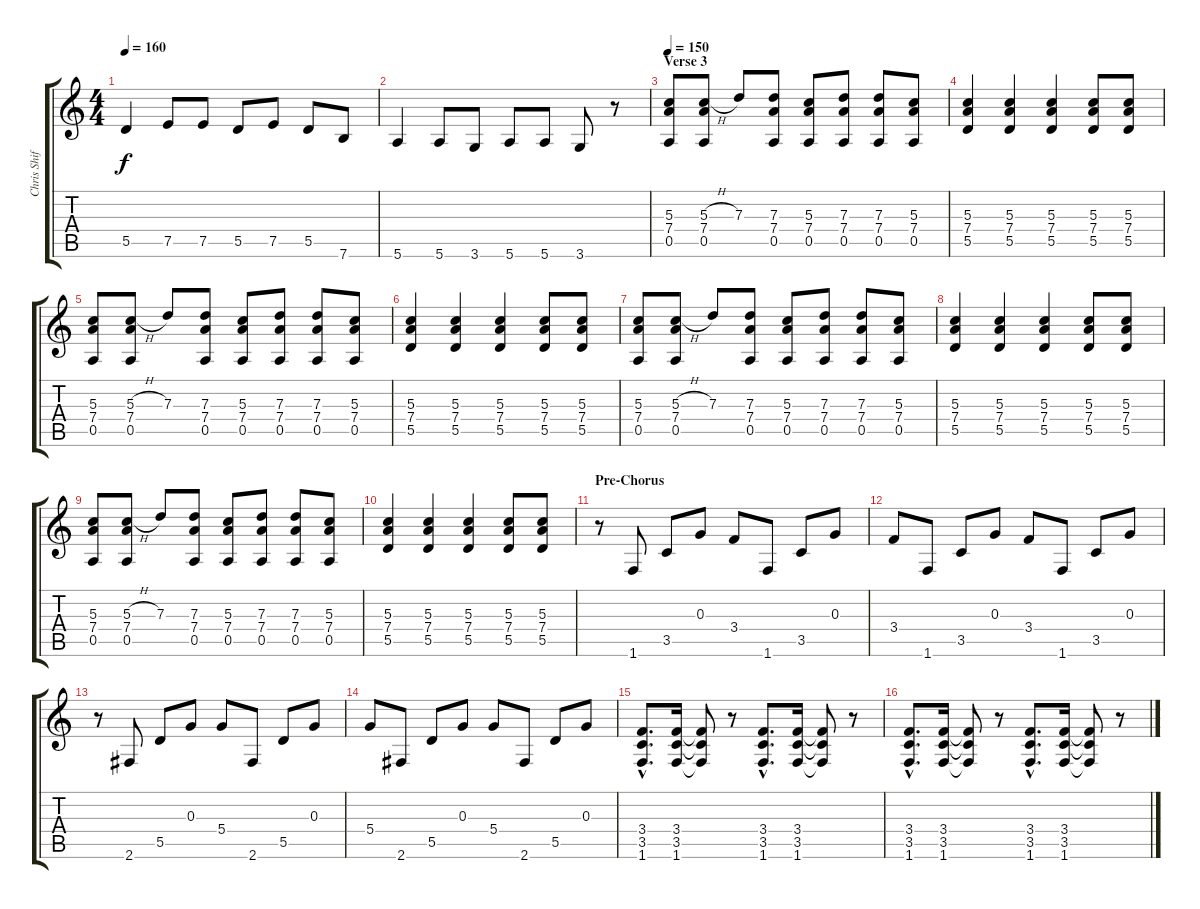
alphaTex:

\track ("Chris Shiflett" "Chris Shif") {instrument distortionguitar}
\staff {score tabs}
\tuning (E4 B3 G3 D3 A2 E2) {hide}
\ts (4 4)
\tempo 160
\clef g2
\ks c
5.5.4{dy f} 7.5.8 7.5.8 5.5.8 7.5.8 5.5.8 7.6.8 |
5.6.4 5.6.8 3.6.8 5.6.8 5.6.8 3.6.8 r.8 |
\section ("" "Verse 3")
\tempo 150
(5.3 7.4 0.5).8{instrument distortionguitar} (5.3{h} 7.4 0.5).8 7.3.8 (7.3 7.4 0.5).8 (5.3 7.4 0.5).8 (7.3 7.4 0.5).8 (7.3 7.4 0.5).8 (5.3 7.4 0.5).8 |
(5.3 7.4 5.5).4 (5.3 7.4 5.5).4 (5.3 7.4 5.5).4 (5.3 7.4 5.5).8 (5.3 7.4 5.5).8 |
(5.3 7.4 0.5).8 (5.3{h} 7.4 0.5).8 7.3.8 (7.3 7.4 0.5).8 (5.3 7.4 0.5).8 (7.3 7.4 0.5).8 (7.3 7.4 0.5).8 (5.3 7.4 0.5).8 |
(5.3 7.4 5.5).4 (5.3 7.4 5.5).4 (5.3 7.4 5.5).4 (5.3 7.4 5.5).8 (5.3 7.4 5.5).8 |
(5.3 7.4 0.5).8 (5.3{h} 7.4 0.5).8 7.3.8 (7.3 7.4 0.5).8 (5.3 7.4 0.5).8 (7.3 7.4 0.5).8 (7.3 7.4 0.5).8 (5.3 7.4 0.5).8 |
(5.3 7.4 5.5).4 (5.3 7.4 5.5).4 (5.3 7.4 5.5).4 (5.3 7.4 5.5).8 (5.3 7.4 5.5).8 |
(5.3 7.4 0.5).8 (5.3{h} 7.4 0.5).8 7.3.8 (7.3 7.4 0.5).8 (5.3 7.4 0.5).8 (7.3 7.4 0.5).8 (7.3 7.4 0.5).8 (5.3 7.4 0.5).8 |
(5.3 7.4 5.5).4 (5.3 7.4 5.5).4 (5.3 7.4 5.5).4 (5.3 7.4 5.5).8 (5.3 7.4 5.5).8 |
\section ("" "Pre-Chorus")
r.8 1.6.8 3.5.8 0.3.8 3.4.8 1.6.8 3.5.8 0.3.8 |
3.4.8 1.6.8 3.5.8 0.3.8 3.4.8 1.6.8 3.5.8 0.3.8 |
r.8 2.6.8 5.5.8 0.3.8 5.4.8 2.6.8 5.5.8 0.3.8 |
5.4.8 2.6.8 5.5.8 0.3.8 5.4.8 2.6.8 5.5.8 0.3.8 |
(3.4{hac} 3.5{hac} 1.6{hac}).8{d} (3.4 3.5 1.6).16 (3.4{t} 3.5{t} 1.6{t}).8 r.8 (3.4{hac} 3.5{hac} 1.6{hac}).8{d} (3.4 3.5 1.6).16 (3.4{t} 3.5{t} 1.6{t}).8 r.8 |
(3.4{hac} 3.5{hac} 1.6{hac}).8{d} (3.4 3.5 1.6).16 (3.4{t} 3.5{t} 1.6{t}).8 r.8 (3.4{hac} 3.5{hac} 1.6{hac}).8{d} (3.4 3.5 1.6).16 (3.4{t} 3.5{t} 1.6{t}).8 r.8
